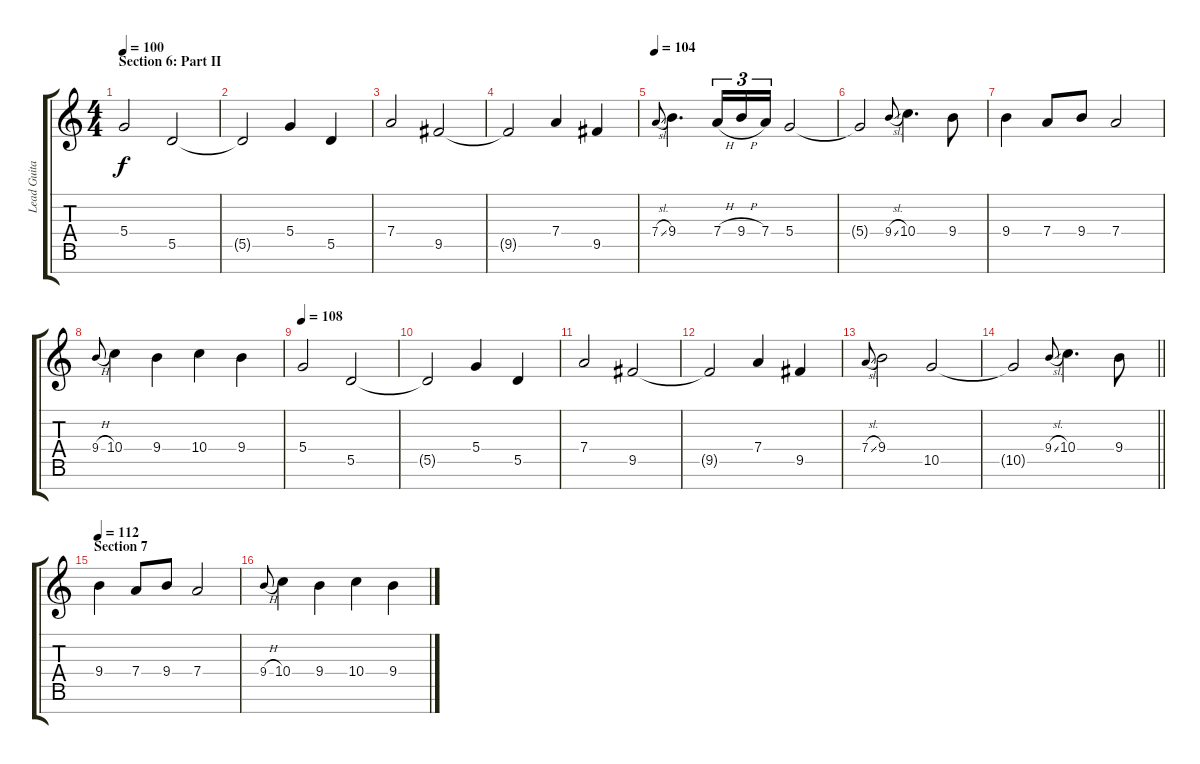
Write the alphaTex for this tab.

\track ("Lead Guitar (Distortion)" "Lead Guita") {instrument distortionguitar}
\staff {score tabs}
\tuning (E4 B3 G3 D3 A2 E2 B1) {hide}
\ts (4 4)
\section ("" "Section 6: Part II")
\tempo 100
\clef g2
\ks c
5.4.2{dy f} 5.5.2 |
5.5{t}.2 5.4.4 5.5.4 |
7.4.2 9.5.2 |
9.5{t}.2 7.4.4 9.5.4 |
\tempo 104
7.4{sl}.8{gr onbeat} 9.4.4{d} 7.4{h}.16{tu (3 2)} 9.4{h}.16{tu (3 2)} 7.4.16{tu (3 2)} 5.4.2 |
5.4{t}.2 9.4{sl}.8{gr onbeat} 10.4.4{d} 9.4.8 |
9.4.4 7.4.8 9.4.8 7.4.2 |
9.4{h}.8{gr onbeat} 10.4.4 9.4.4 10.4.4 9.4.4 |
\tempo 108
5.4.2 5.5.2 |
5.5{t}.2 5.4.4 5.5.4 |
7.4.2 9.5.2 |
9.5{t}.2 7.4.4 9.5.4 |
7.4{sl}.8{gr onbeat} 9.4.2 10.5.2 |
\barLineRight lightlight
10.5{t}.2 9.4{sl}.8{gr onbeat} 10.4.4{d} 9.4.8 |
\section ("" "Section 7")
\tempo 112
9.4.4 7.4.8 9.4.8 7.4.2 |
9.4{h}.8{gr onbeat} 10.4.4 9.4.4 10.4.4 9.4.4
